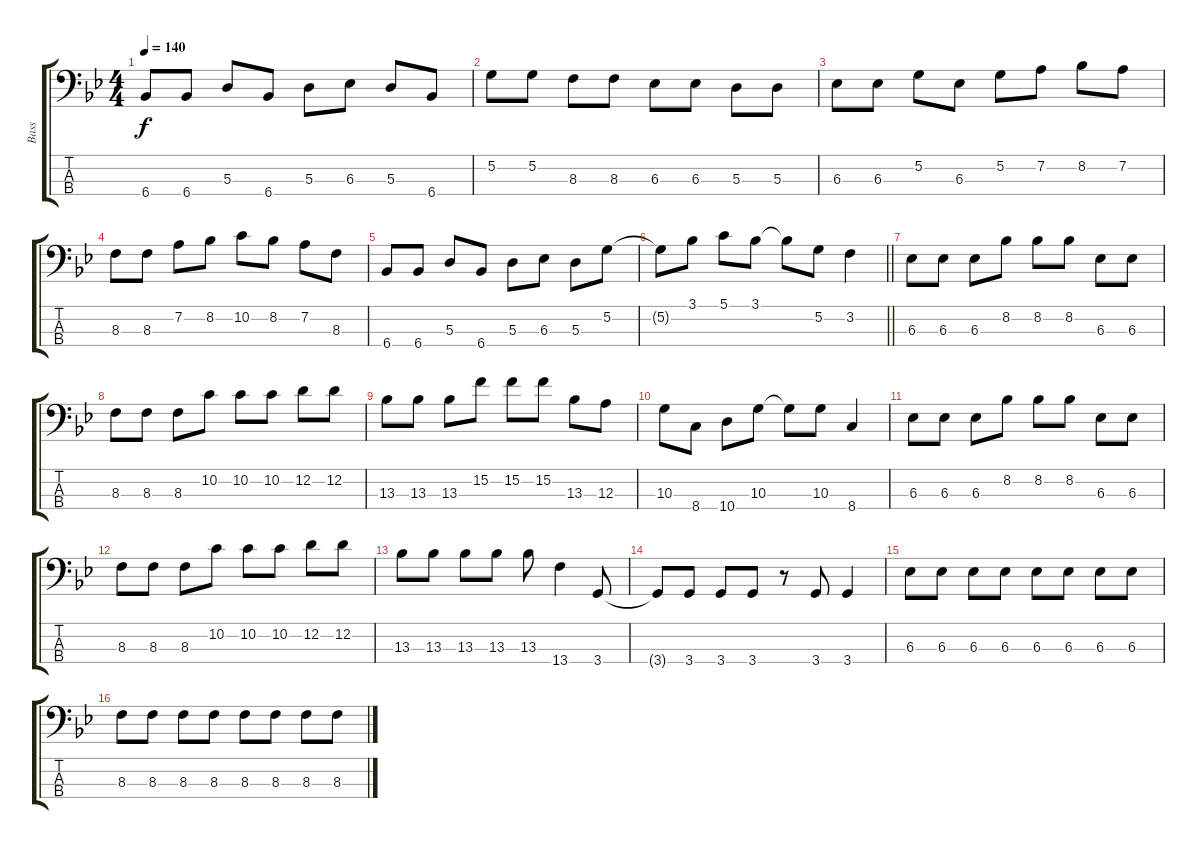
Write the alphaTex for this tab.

\track ("Bass" "Bass") {instrument electricbassfinger}
\staff {score tabs}
\tuning (G2 D2 A1 E1) {hide}
\ts (4 4)
\tempo 140
\clef f4
\ks bb
6.4.8{dy f} 6.4.8 5.3.8 6.4.8 5.3.8 6.3.8 5.3.8 6.4.8 |
5.2.8 5.2.8 8.3.8 8.3.8 6.3.8 6.3.8 5.3.8 5.3.8 |
6.3.8 6.3.8 5.2.8 6.3.8 5.2.8 7.2.8 8.2.8 7.2.8 |
8.3.8 8.3.8 7.2.8 8.2.8 10.2.8 8.2.8 7.2.8 8.3.8 |
6.4.8 6.4.8 5.3.8 6.4.8 5.3.8 6.3.8 5.3.8 5.2.8 |
\barLineRight lightlight
5.2{t}.8 3.1.8 5.1.8 3.1.8 3.1{t}.8 5.2.8 3.2.4 |
6.3.8 6.3.8 6.3.8 8.2.8 8.2.8 8.2.8 6.3.8 6.3.8 |
8.3.8 8.3.8 8.3.8 10.2.8 10.2.8 10.2.8 12.2.8 12.2.8 |
13.3.8 13.3.8 13.3.8 15.2.8 15.2.8 15.2.8 13.3.8 12.3.8 |
10.3.8 8.4.8 10.4.8 10.3.8 10.3{t}.8 10.3.8 8.4.4 |
6.3.8 6.3.8 6.3.8 8.2.8 8.2.8 8.2.8 6.3.8 6.3.8 |
8.3.8 8.3.8 8.3.8 10.2.8 10.2.8 10.2.8 12.2.8 12.2.8 |
13.3.8 13.3.8 13.3.8 13.3.8 13.3.8 13.4.4 3.4.8 |
3.4{t}.8 3.4.8 3.4.8 3.4.8 r.8 3.4.8 3.4.4 |
6.3.8 6.3.8 6.3.8 6.3.8 6.3.8 6.3.8 6.3.8 6.3.8 |
8.3.8 8.3.8 8.3.8 8.3.8 8.3.8 8.3.8 8.3.8 8.3.8
